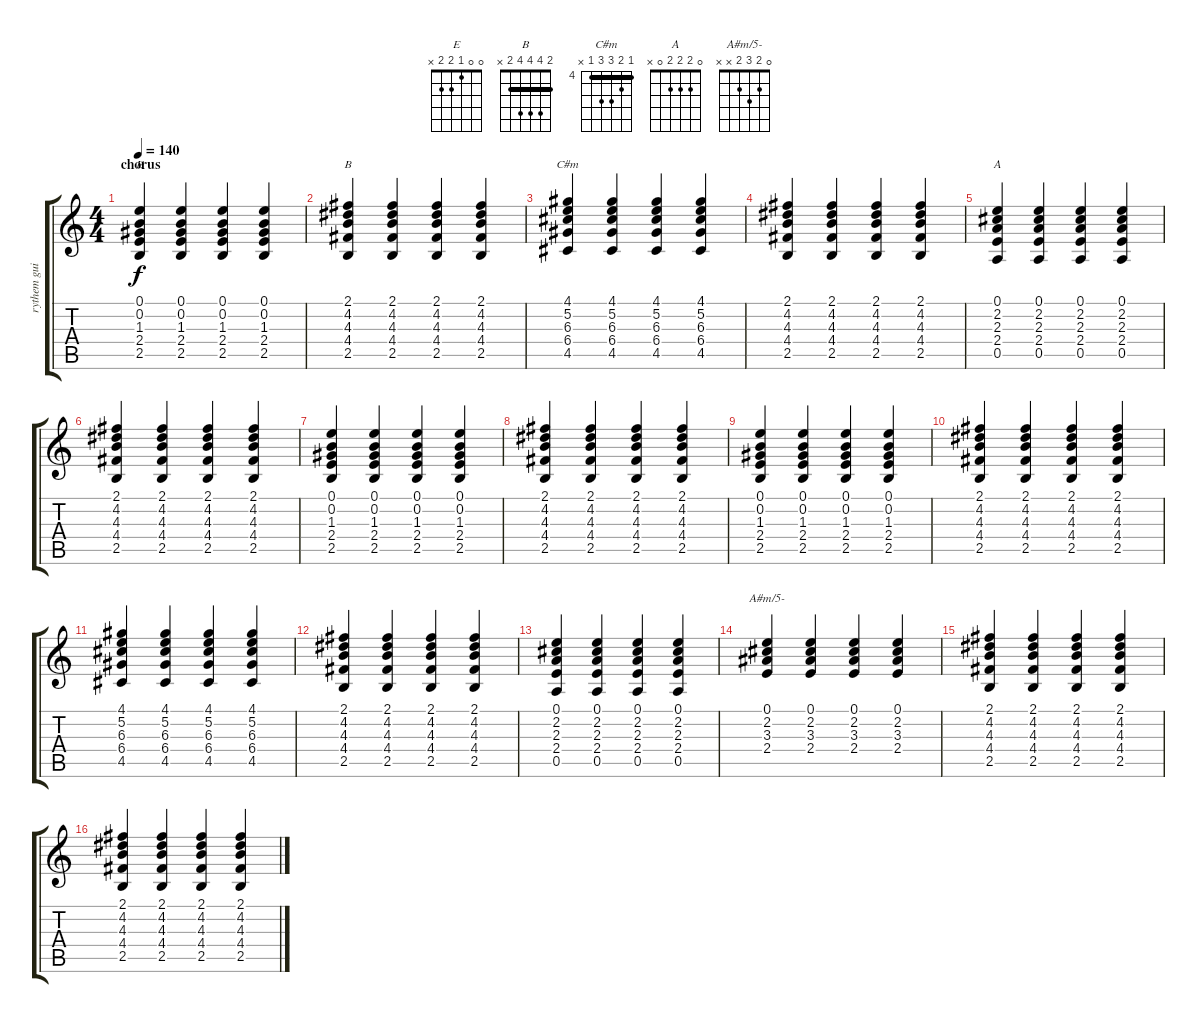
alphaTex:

\track ("rythem guitar standard" "rythem gui") {instrument acousticguitarnylon}
\staff {score tabs}
\tuning (E4 B3 G3 D3 A2 E2) {hide}
\chord ("E" 0 0 1 2 2 x)
\chord ("B" 2 4 4 4 2 x) {barre 2}
\chord ("C#m" 4 5 6 6 4 x) {firstfret 4 barre 4}
\chord ("A" 0 2 2 2 0 x)
\chord ("A#m/5-" 0 2 3 2 x x)
\ts (4 4)
\section ("" "chorus")
\tempo 140
\clef g2
\ks c
(0.1 0.2 1.3 2.4 2.5).4{ch "E" dy f} (0.1 0.2 1.3 2.4 2.5).4 (0.1 0.2 1.3 2.4 2.5).4 (0.1 0.2 1.3 2.4 2.5).4 |
(2.1 4.2 4.3 4.4 2.5).4{ch "B"} (2.1 4.2 4.3 4.4 2.5).4 (2.1 4.2 4.3 4.4 2.5).4 (2.1 4.2 4.3 4.4 2.5).4 |
(4.1 5.2 6.3 6.4 4.5).4{ch "C#m"} (4.1 5.2 6.3 6.4 4.5).4 (4.1 5.2 6.3 6.4 4.5).4 (4.1 5.2 6.3 6.4 4.5).4 |
(2.1 4.2 4.3 4.4 2.5).4 (2.1 4.2 4.3 4.4 2.5).4 (2.1 4.2 4.3 4.4 2.5).4 (2.1 4.2 4.3 4.4 2.5).4 |
(0.1 2.2 2.3 2.4 0.5).4{ch "A"} (0.1 2.2 2.3 2.4 0.5).4 (0.1 2.2 2.3 2.4 0.5).4 (0.1 2.2 2.3 2.4 0.5).4 |
(2.1 4.2 4.3 4.4 2.5).4 (2.1 4.2 4.3 4.4 2.5).4 (2.1 4.2 4.3 4.4 2.5).4 (2.1 4.2 4.3 4.4 2.5).4 |
(0.1 0.2 1.3 2.4 2.5).4 (0.1 0.2 1.3 2.4 2.5).4 (0.1 0.2 1.3 2.4 2.5).4 (0.1 0.2 1.3 2.4 2.5).4 |
(2.1 4.2 4.3 4.4 2.5).4 (2.1 4.2 4.3 4.4 2.5).4 (2.1 4.2 4.3 4.4 2.5).4 (2.1 4.2 4.3 4.4 2.5).4 |
(0.1 0.2 1.3 2.4 2.5).4 (0.1 0.2 1.3 2.4 2.5).4 (0.1 0.2 1.3 2.4 2.5).4 (0.1 0.2 1.3 2.4 2.5).4 |
(2.1 4.2 4.3 4.4 2.5).4 (2.1 4.2 4.3 4.4 2.5).4 (2.1 4.2 4.3 4.4 2.5).4 (2.1 4.2 4.3 4.4 2.5).4 |
(4.1 5.2 6.3 6.4 4.5).4 (4.1 5.2 6.3 6.4 4.5).4 (4.1 5.2 6.3 6.4 4.5).4 (4.1 5.2 6.3 6.4 4.5).4 |
(2.1 4.2 4.3 4.4 2.5).4 (2.1 4.2 4.3 4.4 2.5).4 (2.1 4.2 4.3 4.4 2.5).4 (2.1 4.2 4.3 4.4 2.5).4 |
(0.1 2.2 2.3 2.4 0.5).4 (0.1 2.2 2.3 2.4 0.5).4 (0.1 2.2 2.3 2.4 0.5).4 (0.1 2.2 2.3 2.4 0.5).4 |
(0.1 2.2 3.3 2.4).4{ch "A#m/5-"} (0.1 2.2 3.3 2.4).4 (0.1 2.2 3.3 2.4).4 (0.1 2.2 3.3 2.4).4 |
(2.1 4.2 4.3 4.4 2.5).4 (2.1 4.2 4.3 4.4 2.5).4 (2.1 4.2 4.3 4.4 2.5).4 (2.1 4.2 4.3 4.4 2.5).4 |
(2.1 4.2 4.3 4.4 2.5).4 (2.1 4.2 4.3 4.4 2.5).4 (2.1 4.2 4.3 4.4 2.5).4 (2.1 4.2 4.3 4.4 2.5).4
